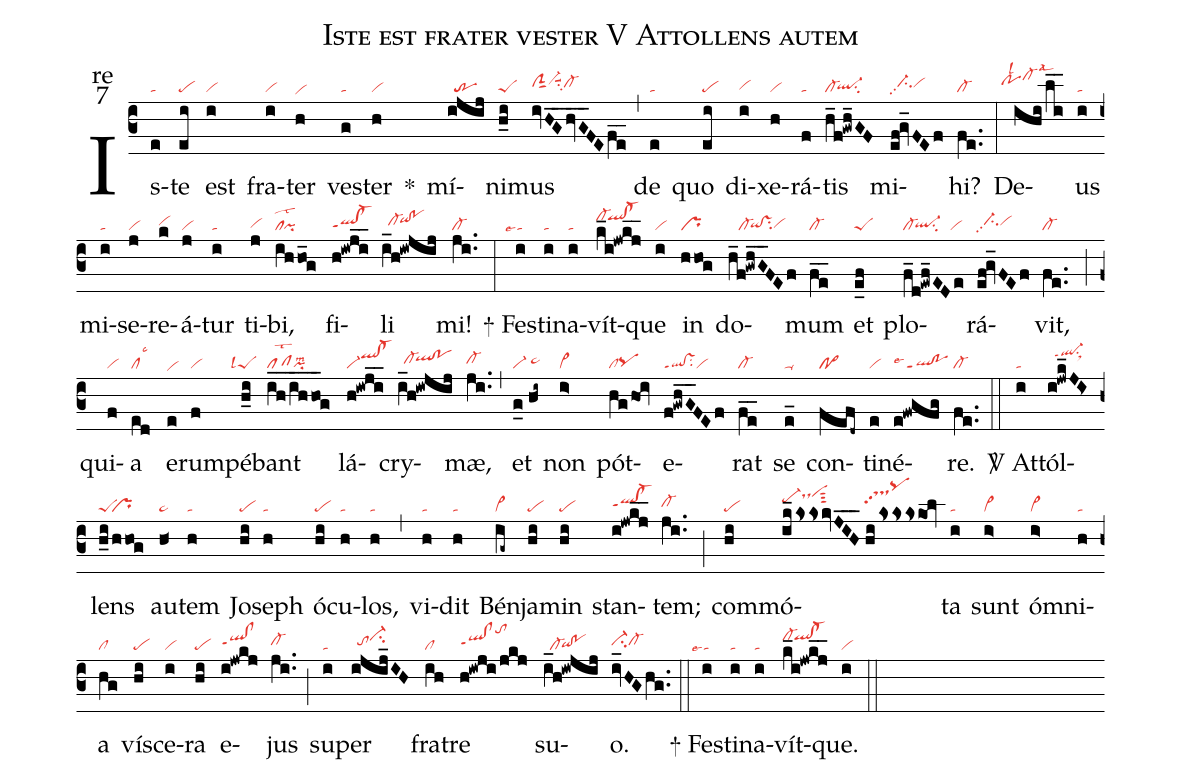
name:Iste est frater vester V Attollens autem;
office-part:re;
mode:7;
nabc-lines:1;
%%
(c3) Is(e|ta)te(ei|pe) est(i|vi) fra(i|vi)ter(h|vihe) ves(g|ta)ter(h|vi) <sp>*</sp>() mí(ijij|//tr)ni(h_i|peS)mus(ivHG__hvG__FEfe__|clShhsut1vi-hisuu1su2cl-hh) (,) de(e|ta) quo(ei|pe) di(i|vihg)xe(h|vi)rá(f|ta)tis(h_f!gwh_GF|cl-`ql-hgsu2) mi(ef!gv_FEf|//ci-hhpp2vihh)hi?(fe..|cl-) (:) De(ihili__|````pohilsl2cl-hklsal3)us(i|ta) mi(i|ta)se(j|vi)re(k|vihh)á(j|vi)tur(i|ta) ti(j|vihg)bi,(ihho_g|cllst2````pi) fi(h!iwji__|qlhg!cl-hgppt1)li(i_h!iwjij|//cl-hh`qihi!pohi) mi!(ji..|cl-) (:)
<sp>+</sp> Fes(i|```talse4)ti(i|ta)na(i|ta)vít(k_i!jwkj__|cl-hj`qlhj!cl-hj)que(i|vi) in(hhog|pr) do(h_f!gwhG__FEf|///cl-`qihg!vshgsu2vihg)mum(fe__|cl-) et(e_f|peS) plo(f_d!ewf_EDe|cl-`ql-hgsu2vi)rá(ef!gv_FEf|//ci-hhpp2vihh)vit,(fe..|cl-) (;) qui(f|vi)a(ed|cllsc3) e(e|vihe)rum(f|vi)pé(h_i|```peSlsl4)bant(ih__/ih__ho_g|pflst2pilsm2) lá(h!iwji__|vi-qlhj!cl-hj)cry(i_h!iwjij|//cl-hh`qlhi!pohi)mæ,(ji..|cl-hh) (,) et(g_0//hi~|vi-/ta>hh) non(i>|vi>) pót(hg/hoi|clpqhg)e(f!gwhG__FEf|ql!vsppt1su2vi)rat(fe__|cl-) se(e_|ta-) con(fefd~|po>)ti(e|vi)né(e!fwgfg|ql!poppt1lse4)re.(fe..|cl-) (::)

<sp>V/</sp> At(i|ta)tól(i!jwk_JI>|//ql-hkppt1su1sux1)lens(h_i/hhog|peS``pr) au(h<|ta>)tem(h|ta) Jo(hi|pe)seph(h|ta) ó(hi|pe)cu(h|ta)los,(h|ta) (,) vi(h|ta)dit(h|ta) Bén(ig~|vi>)ja(hi|pe)min(hi|pe) stan(i!jwkj__|qlhh!cl-hhppt1)tem;(ji..|cl-hh) (;) com(hi|pe)mó(ik_kskskvJIH___|pe-hjdshlvihlsut3|//hikssskol|tshmpp2pqhp)ta(i|ta) sunt(i>|vi>) óm(i>|vi>)ni(h|ta)a(hg|cl) vís(hi|pe)ce(i|vi)ra(hi|pe) e(i!jwkj|qlhh!clhhppt1)jus(ji..|cl-hh) (;) su(i|ta)per(ijij_IH|//tohhci-hj) fra(ih|cl)tre(h!iwji/jkj|qlhh!clhhppt1tohm) su(i_h!iwjij|//cl-`qihg!pohg)o.(iv_HGhg..|ci-hhcl-hh) (::)
<sp>+</sp> Fes(i|```talse4)ti(i|ta)na(i|ta)vít(k_i!jwkj__|cl-hj`qlhj!cl-hj)que.(i|vi) (::)
